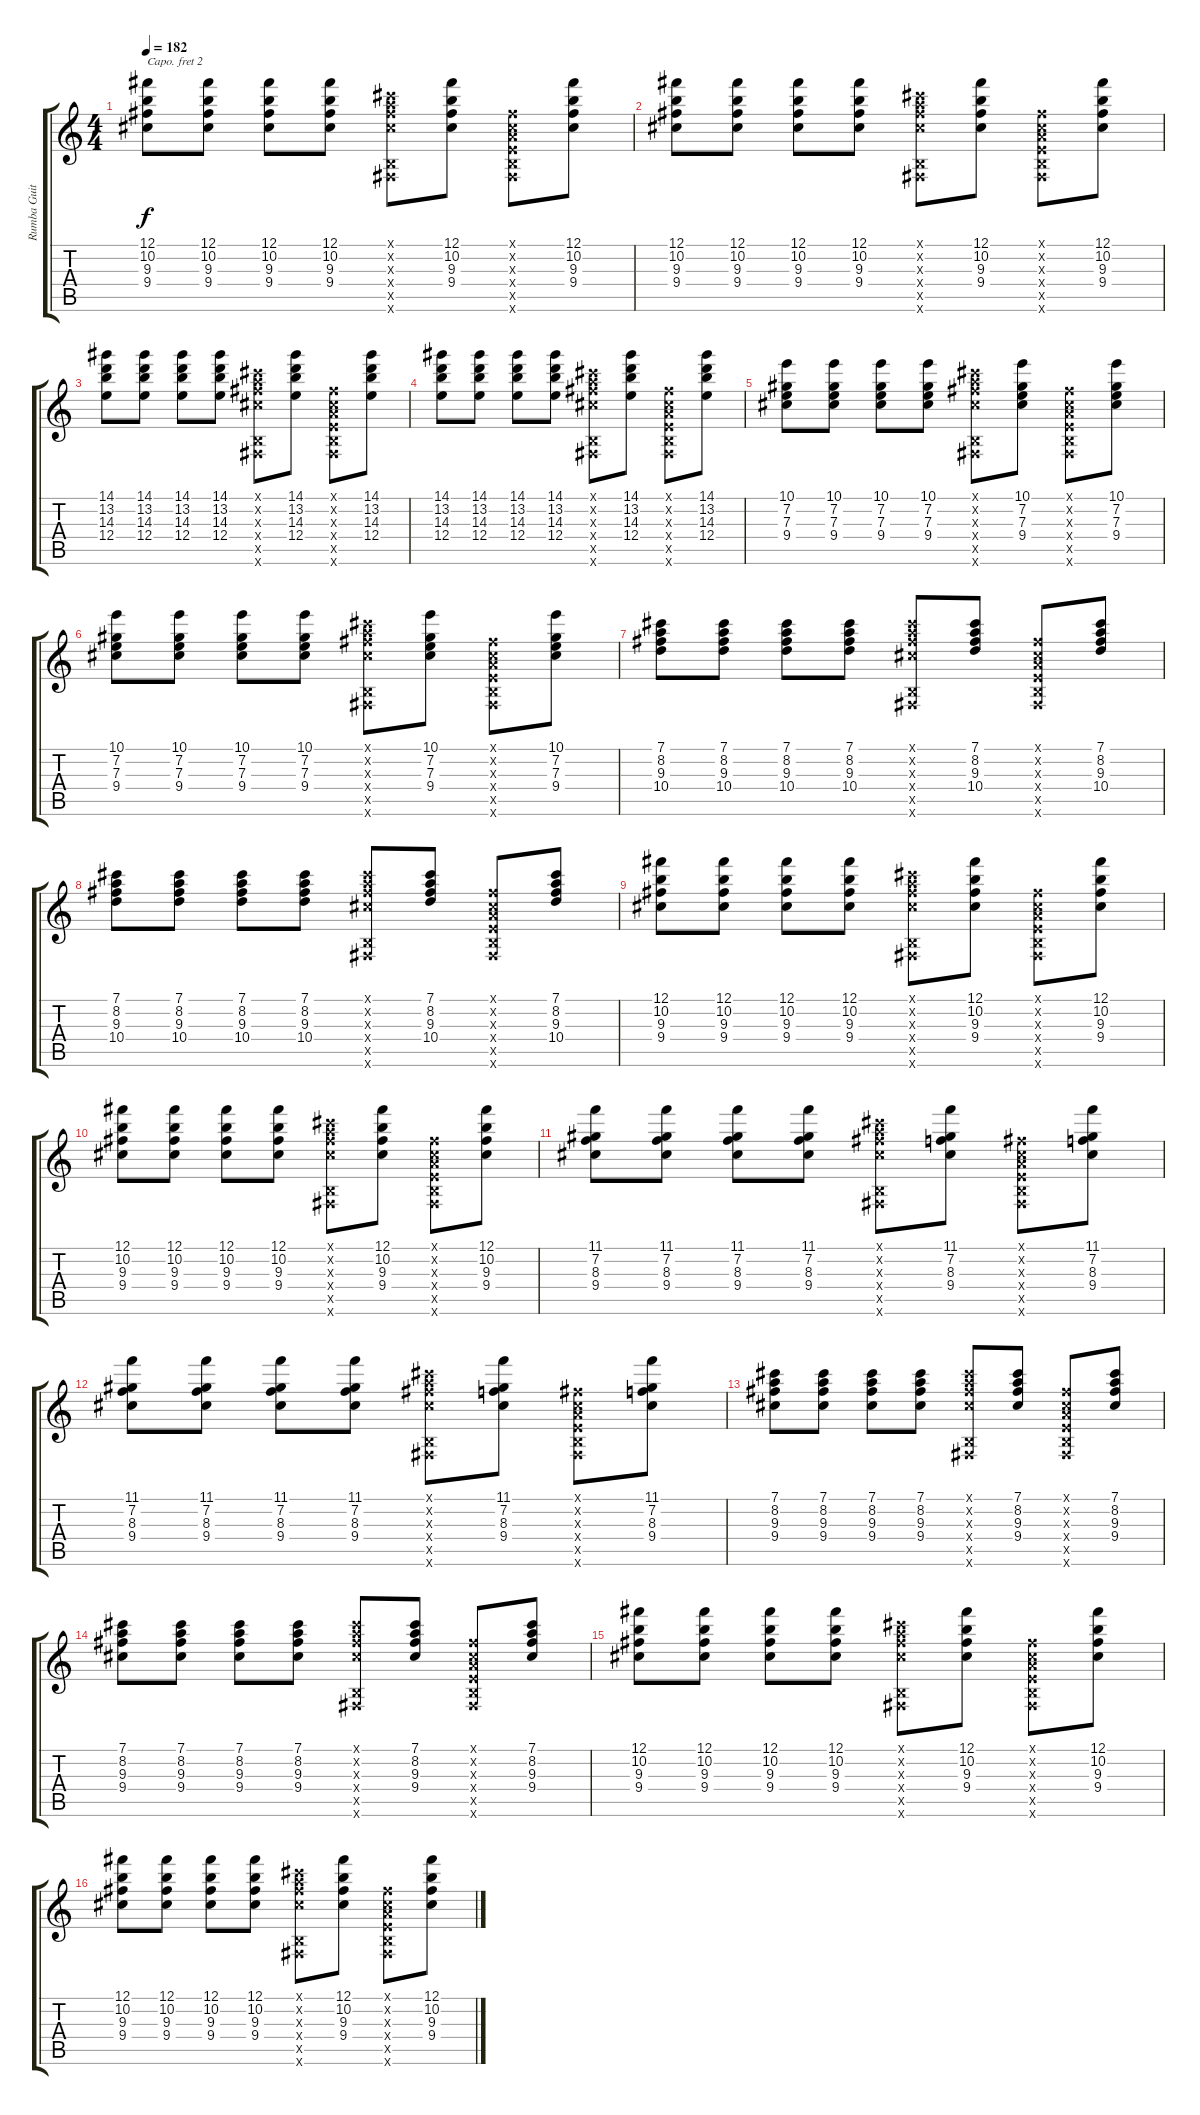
\track ("Rumba Guitar2" "Rumba Guit") {instrument acousticguitarnylon}
\staff {score tabs}
\capo 2
\tuning (E4 B3 G3 D3 A2 E2) {hide}
\ts (4 4)
\tempo 182
\clef g2
\ks c
(12.1 10.2 9.3 9.4).8{dy f} (12.1 10.2 9.3 9.4).8 (12.1 10.2 9.3 9.4).8 (12.1 10.2 9.3 9.4).8 (7.1{x} 8.2{x} 9.3{x} 9.4{x} 0.5{x} 0.6{x}).8 (12.1 10.2 9.3 9.4).8 (0.1{x} 0.2{x} 0.3{x} 0.4{x} 0.5{x} 0.6{x}).8 (12.1 10.2 9.3 9.4).8 |
(12.1 10.2 9.3 9.4).8 (12.1 10.2 9.3 9.4).8 (12.1 10.2 9.3 9.4).8 (12.1 10.2 9.3 9.4).8 (7.1{x} 8.2{x} 9.3{x} 9.4{x} 0.5{x} 0.6{x}).8 (12.1 10.2 9.3 9.4).8 (0.1{x} 0.2{x} 0.3{x} 0.4{x} 0.5{x} 0.6{x}).8 (12.1 10.2 9.3 9.4).8 |
(14.1 13.2 14.3 12.4).8 (14.1 13.2 14.3 12.4).8 (14.1 13.2 14.3 12.4).8 (14.1 13.2 14.3 12.4).8 (7.1{x} 8.2{x} 9.3{x} 9.4{x} 0.5{x} 0.6{x}).8 (14.1 13.2 14.3 12.4).8 (0.1{x} 0.2{x} 0.3{x} 0.4{x} 0.5{x} 0.6{x}).8 (14.1 13.2 14.3 12.4).8 |
(14.1 13.2 14.3 12.4).8 (14.1 13.2 14.3 12.4).8 (14.1 13.2 14.3 12.4).8 (14.1 13.2 14.3 12.4).8 (7.1{x} 8.2{x} 9.3{x} 9.4{x} 0.5{x} 0.6{x}).8 (14.1 13.2 14.3 12.4).8 (0.1{x} 0.2{x} 0.3{x} 0.4{x} 0.5{x} 0.6{x}).8 (14.1 13.2 14.3 12.4).8 |
(10.1 7.2 7.3 9.4).8 (10.1 7.2 7.3 9.4).8 (10.1 7.2 7.3 9.4).8 (10.1 7.2 7.3 9.4).8 (7.1{x} 8.2{x} 9.3{x} 9.4{x} 0.5{x} 0.6{x}).8 (10.1 7.2 7.3 9.4).8 (0.1{x} 0.2{x} 0.3{x} 0.4{x} 0.5{x} 0.6{x}).8 (10.1 7.2 7.3 9.4).8 |
(10.1 7.2 7.3 9.4).8 (10.1 7.2 7.3 9.4).8 (10.1 7.2 7.3 9.4).8 (10.1 7.2 7.3 9.4).8 (7.1{x} 8.2{x} 9.3{x} 9.4{x} 0.5{x} 0.6{x}).8 (10.1 7.2 7.3 9.4).8 (0.1{x} 0.2{x} 0.3{x} 0.4{x} 0.5{x} 0.6{x}).8 (10.1 7.2 7.3 9.4).8 |
(7.1 8.2 9.3 10.4).8 (7.1 8.2 9.3 10.4).8 (7.1 8.2 9.3 10.4).8 (7.1 8.2 9.3 10.4).8 (7.1{x} 8.2{x} 9.3{x} 9.4{x} 0.5{x} 0.6{x}).8 (7.1 8.2 9.3 10.4).8 (0.1{x} 0.2{x} 0.3{x} 0.4{x} 0.5{x} 0.6{x}).8 (7.1 8.2 9.3 10.4).8 |
(7.1 8.2 9.3 10.4).8 (7.1 8.2 9.3 10.4).8 (7.1 8.2 9.3 10.4).8 (7.1 8.2 9.3 10.4).8 (7.1{x} 8.2{x} 9.3{x} 9.4{x} 0.5{x} 0.6{x}).8 (7.1 8.2 9.3 10.4).8 (0.1{x} 0.2{x} 0.3{x} 0.4{x} 0.5{x} 0.6{x}).8 (7.1 8.2 9.3 10.4).8 |
(12.1 10.2 9.3 9.4).8 (12.1 10.2 9.3 9.4).8 (12.1 10.2 9.3 9.4).8 (12.1 10.2 9.3 9.4).8 (7.1{x} 8.2{x} 9.3{x} 9.4{x} 0.5{x} 0.6{x}).8 (12.1 10.2 9.3 9.4).8 (0.1{x} 0.2{x} 0.3{x} 0.4{x} 0.5{x} 0.6{x}).8 (12.1 10.2 9.3 9.4).8 |
(12.1 10.2 9.3 9.4).8 (12.1 10.2 9.3 9.4).8 (12.1 10.2 9.3 9.4).8 (12.1 10.2 9.3 9.4).8 (7.1{x} 8.2{x} 9.3{x} 9.4{x} 0.5{x} 0.6{x}).8 (12.1 10.2 9.3 9.4).8 (0.1{x} 0.2{x} 0.3{x} 0.4{x} 0.5{x} 0.6{x}).8 (12.1 10.2 9.3 9.4).8 |
(11.1 7.2 8.3 9.4).8 (11.1 7.2 8.3 9.4).8 (11.1 7.2 8.3 9.4).8 (11.1 7.2 8.3 9.4).8 (7.1{x} 8.2{x} 9.3{x} 9.4{x} 0.5{x} 0.6{x}).8 (11.1 7.2 8.3 9.4).8 (0.1{x} 0.2{x} 0.3{x} 0.4{x} 0.5{x} 0.6{x}).8 (11.1 7.2 8.3 9.4).8 |
(11.1 7.2 8.3 9.4).8 (11.1 7.2 8.3 9.4).8 (11.1 7.2 8.3 9.4).8 (11.1 7.2 8.3 9.4).8 (7.1{x} 8.2{x} 9.3{x} 9.4{x} 0.5{x} 0.6{x}).8 (11.1 7.2 8.3 9.4).8 (0.1{x} 0.2{x} 0.3{x} 0.4{x} 0.5{x} 0.6{x}).8 (11.1 7.2 8.3 9.4).8 |
(7.1 8.2 9.3 9.4).8 (7.1 8.2 9.3 9.4).8 (7.1 8.2 9.3 9.4).8 (7.1 8.2 9.3 9.4).8 (7.1{x} 8.2{x} 9.3{x} 9.4{x} 0.5{x} 0.6{x}).8 (7.1 8.2 9.3 9.4).8 (0.1{x} 0.2{x} 0.3{x} 0.4{x} 0.5{x} 0.6{x}).8 (7.1 8.2 9.3 9.4).8 |
(7.1 8.2 9.3 9.4).8 (7.1 8.2 9.3 9.4).8 (7.1 8.2 9.3 9.4).8 (7.1 8.2 9.3 9.4).8 (7.1{x} 8.2{x} 9.3{x} 9.4{x} 0.5{x} 0.6{x}).8 (7.1 8.2 9.3 9.4).8 (0.1{x} 0.2{x} 0.3{x} 0.4{x} 0.5{x} 0.6{x}).8 (7.1 8.2 9.3 9.4).8 |
(12.1 10.2 9.3 9.4).8 (12.1 10.2 9.3 9.4).8 (12.1 10.2 9.3 9.4).8 (12.1 10.2 9.3 9.4).8 (7.1{x} 8.2{x} 9.3{x} 9.4{x} 0.5{x} 0.6{x}).8 (12.1 10.2 9.3 9.4).8 (0.1{x} 0.2{x} 0.3{x} 0.4{x} 0.5{x} 0.6{x}).8 (12.1 10.2 9.3 9.4).8 |
(12.1 10.2 9.3 9.4).8 (12.1 10.2 9.3 9.4).8 (12.1 10.2 9.3 9.4).8 (12.1 10.2 9.3 9.4).8 (7.1{x} 8.2{x} 9.3{x} 9.4{x} 0.5{x} 0.6{x}).8 (12.1 10.2 9.3 9.4).8 (0.1{x} 0.2{x} 0.3{x} 0.4{x} 0.5{x} 0.6{x}).8 (12.1 10.2 9.3 9.4).8
